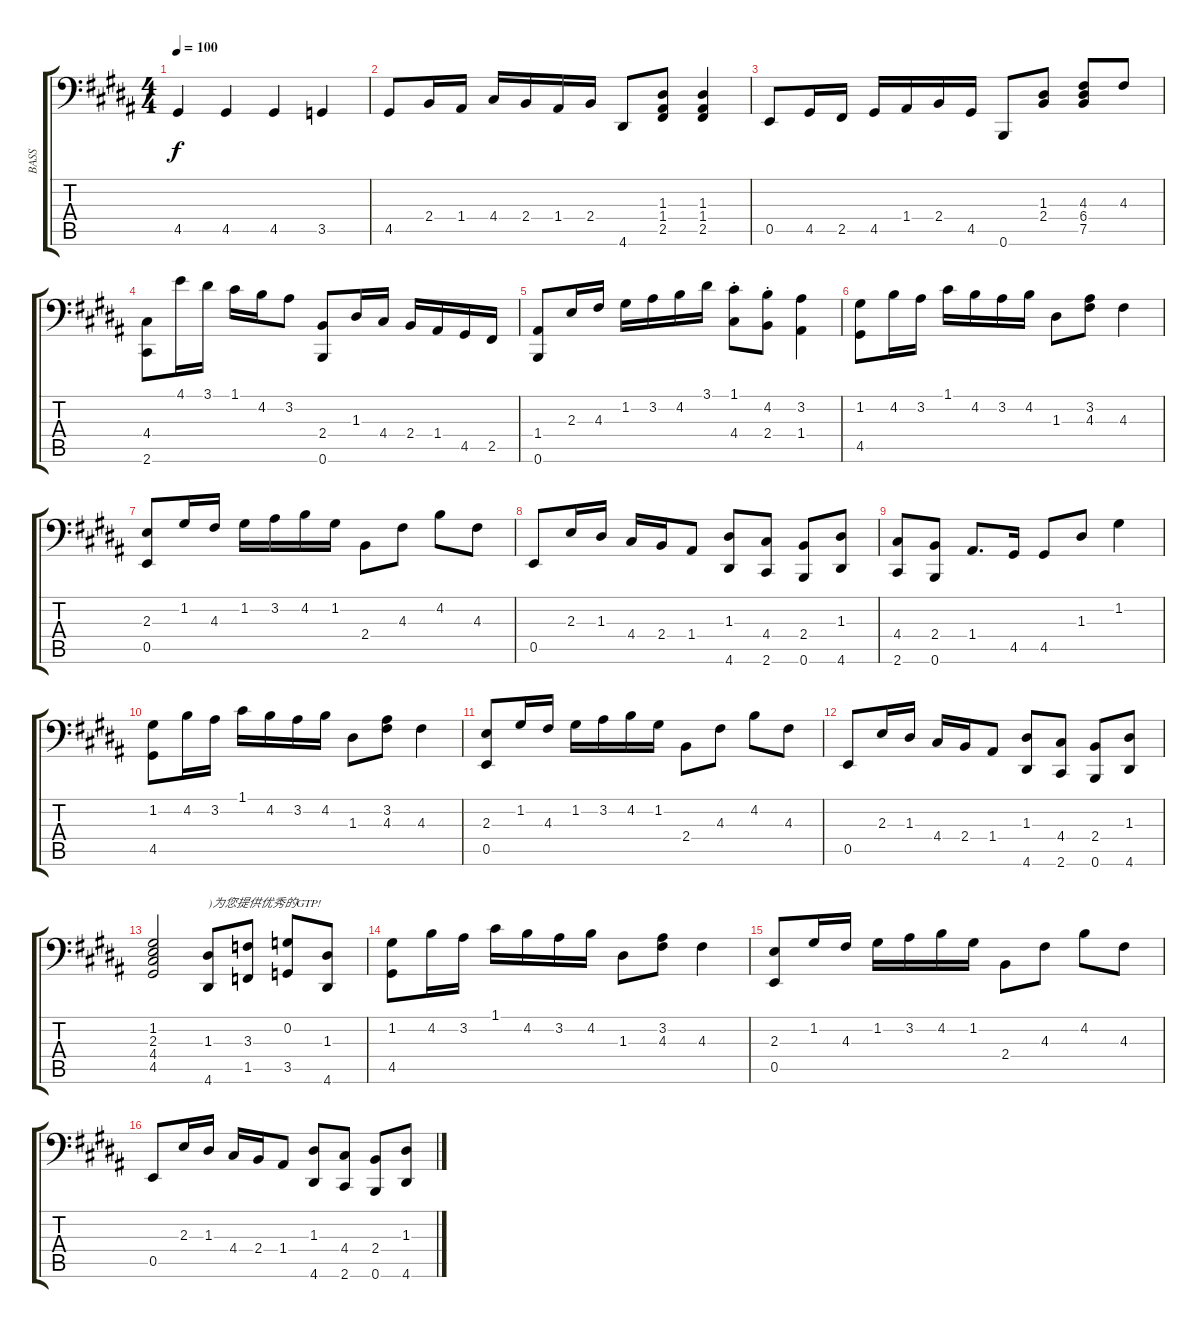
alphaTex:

\track ("BASS" "BASS") {instrument electricbassfinger}
\staff {score tabs}
\tuning (C3 G2 D2 A1 E1 B0) {hide}
\ts (4 4)
\tempo 100
\clef f4
\ks b
4.5.4{dy f} 4.5.4 4.5.4 3.5.4 |
4.5.8 2.4.16 1.4.16 4.4.16 2.4.16 1.4.16 2.4.16 4.6.8 (1.3 1.4 2.5).8 (1.3 1.4 2.5).4 |
0.5.8 4.5.16 2.5.16 4.5.16 1.4.16 2.4.16 4.5.16 0.6.8 (1.3 2.4).8 (4.3 6.4 7.5).8{beam Up} 4.3.8{beam Up} |
(4.4 2.6).8 4.1.16 3.1.16 1.1.16 4.2.16 3.2.8 (2.4 0.6).8 1.3.16 4.4.16 2.4.16 1.4.16 4.5.16 2.5.16 |
(1.4 0.6).8 2.3.16 4.3.16 1.2.16 3.2.16 4.2.16 3.1.16 (1.1{st} 4.4{st}).8 (4.2{st} 2.4{st}).8 (3.2 1.4).4 |
(1.2 4.5).8 4.2.16 3.2.16 1.1.16 4.2.16 3.2.16 4.2.16 1.3.8 (3.2 4.3).8 4.3.4 |
(2.3 0.5).8 1.2.16 4.3.16 1.2.16 3.2.16 4.2.16 1.2.16 2.4.8 4.3.8 4.2.8 4.3.8 |
0.5.8 2.3.16 1.3.16 4.4.16 2.4.16 1.4.8 (1.3 4.6).8 (4.4 2.6).8 (2.4 0.6).8 (1.3 4.6).8 |
(4.4 2.6).8 (2.4 0.6).8 1.4.8{d} 4.5.16 4.5.8 1.3.8 1.2.4 |
(1.2 4.5).8 4.2.16 3.2.16 1.1.16 4.2.16 3.2.16 4.2.16 1.3.8 (3.2 4.3).8 4.3.4 |
(2.3 0.5).8 1.2.16 4.3.16 1.2.16 3.2.16 4.2.16 1.2.16 2.4.8 4.3.8 4.2.8 4.3.8 |
0.5.8 2.3.16 1.3.16 4.4.16 2.4.16 1.4.8 (1.3 4.6).8 (4.4 2.6).8 (2.4 0.6).8 (1.3 4.6).8 |
(1.2 2.3 4.4 4.5).2{beam Up} (1.3 4.6).8{txt ")为您提供优秀的GTP!"} (3.3 1.5).8 (0.2 3.5).8 (1.3 4.6).8 |
(1.2 4.5).8 4.2.16 3.2.16 1.1.16 4.2.16 3.2.16 4.2.16 1.3.8 (3.2 4.3).8 4.3.4 |
(2.3 0.5).8 1.2.16 4.3.16 1.2.16 3.2.16 4.2.16 1.2.16 2.4.8 4.3.8 4.2.8 4.3.8 |
0.5.8 2.3.16 1.3.16 4.4.16 2.4.16 1.4.8 (1.3 4.6).8 (4.4 2.6).8 (2.4 0.6).8 (1.3 4.6).8
